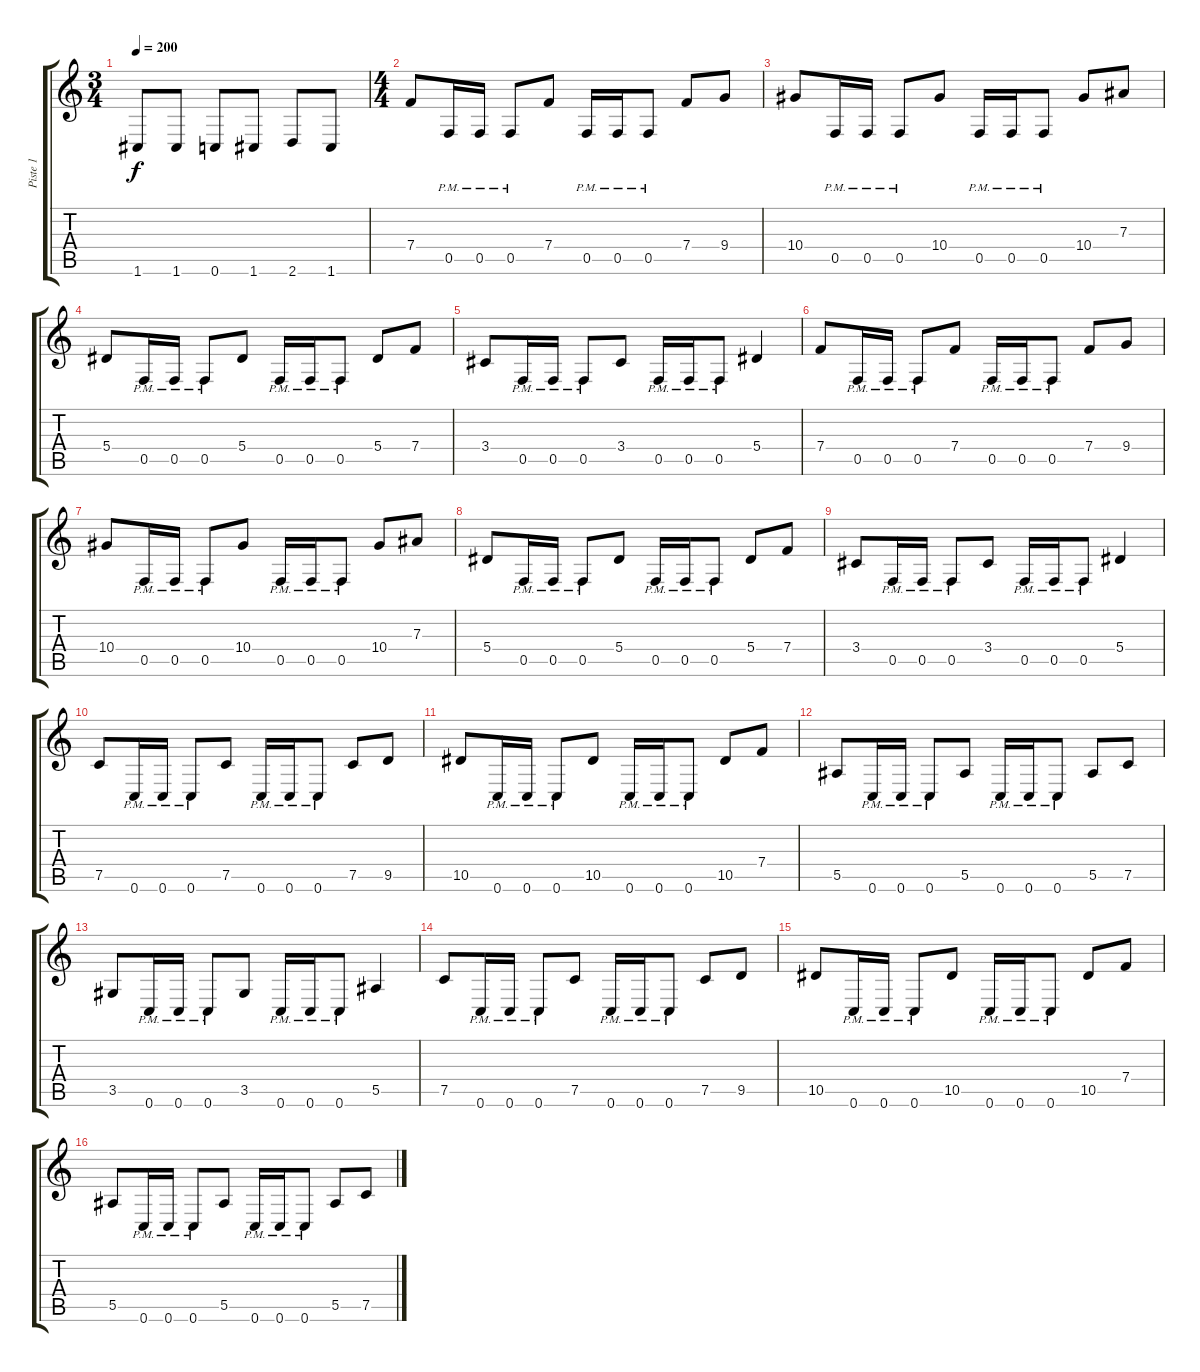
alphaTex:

\track ("Piste 1" "Piste 1") {instrument distortionguitar}
\staff {score tabs}
\tuning (C4 G3 Eb3 Bb2 F2 C2) {hide}
\ts (3 4)
\tempo 200
\clef g2
\ks c
1.6.8{dy f} 1.6.8 0.6.8 1.6.8 2.6.8 1.6.8 |
\ts (4 4)
7.4.8 0.5{pm}.16 0.5{pm}.16 0.5{pm}.8 7.4.8 0.5{pm}.16 0.5{pm}.16 0.5{pm}.8 7.4.8 9.4.8 |
10.4.8 0.5{pm}.16 0.5{pm}.16 0.5{pm}.8 10.4.8 0.5{pm}.16 0.5{pm}.16 0.5{pm}.8 10.4.8 7.3.8 |
5.4.8 0.5{pm}.16 0.5{pm}.16 0.5{pm}.8 5.4.8 0.5{pm}.16 0.5{pm}.16 0.5{pm}.8 5.4.8 7.4.8 |
3.4.8 0.5{pm}.16 0.5{pm}.16 0.5{pm}.8 3.4.8 0.5{pm}.16 0.5{pm}.16 0.5{pm}.8 5.4.4 |
7.4.8 0.5{pm}.16 0.5{pm}.16 0.5{pm}.8 7.4.8 0.5{pm}.16 0.5{pm}.16 0.5{pm}.8 7.4.8 9.4.8 |
10.4.8 0.5{pm}.16 0.5{pm}.16 0.5{pm}.8 10.4.8 0.5{pm}.16 0.5{pm}.16 0.5{pm}.8 10.4.8 7.3.8 |
5.4.8 0.5{pm}.16 0.5{pm}.16 0.5{pm}.8 5.4.8 0.5{pm}.16 0.5{pm}.16 0.5{pm}.8 5.4.8 7.4.8 |
3.4.8 0.5{pm}.16 0.5{pm}.16 0.5{pm}.8 3.4.8 0.5{pm}.16 0.5{pm}.16 0.5{pm}.8 5.4.4 |
7.5.8 0.6{pm}.16 0.6{pm}.16 0.6{pm}.8 7.5.8 0.6{pm}.16 0.6{pm}.16 0.6{pm}.8 7.5.8 9.5.8 |
10.5.8 0.6{pm}.16 0.6{pm}.16 0.6{pm}.8 10.5.8 0.6{pm}.16 0.6{pm}.16 0.6{pm}.8 10.5.8 7.4.8 |
5.5.8 0.6{pm}.16 0.6{pm}.16 0.6{pm}.8 5.5.8 0.6{pm}.16 0.6{pm}.16 0.6{pm}.8 5.5.8 7.5.8 |
3.5.8 0.6{pm}.16 0.6{pm}.16 0.6{pm}.8 3.5.8 0.6{pm}.16 0.6{pm}.16 0.6{pm}.8 5.5.4 |
7.5.8 0.6{pm}.16 0.6{pm}.16 0.6{pm}.8 7.5.8 0.6{pm}.16 0.6{pm}.16 0.6{pm}.8 7.5.8 9.5.8 |
10.5.8 0.6{pm}.16 0.6{pm}.16 0.6{pm}.8 10.5.8 0.6{pm}.16 0.6{pm}.16 0.6{pm}.8 10.5.8 7.4.8 |
5.5.8 0.6{pm}.16 0.6{pm}.16 0.6{pm}.8 5.5.8 0.6{pm}.16 0.6{pm}.16 0.6{pm}.8 5.5.8 7.5.8
